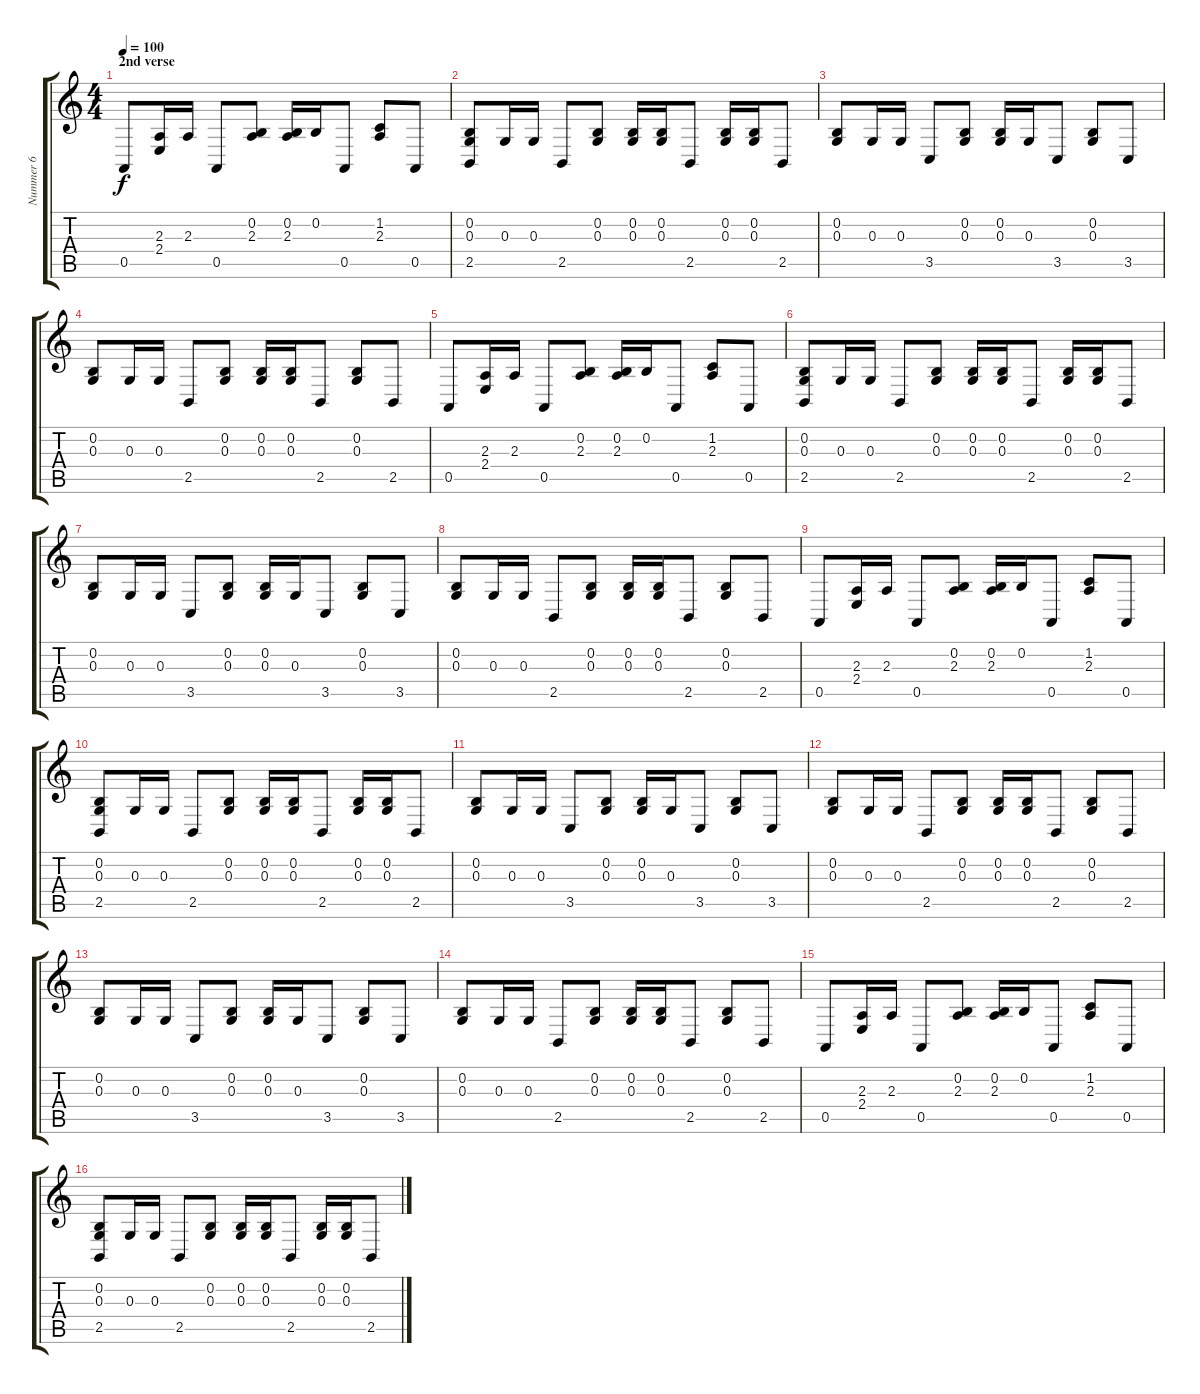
\track ("Nummer 6" "Nummer 6") {instrument tremolostrings}
\staff {score tabs}
\tuning (E4 B3 G3 D3 A2 E2) {hide}
\ts (4 4)
\section ("" "2nd verse")
\tempo 100
\clef g2
\ks c
0.5.8{dy f} (2.3 2.4).16 2.3.16 0.5.8 (0.2 2.3).8 (0.2 2.3).16 0.2.16 0.5.8 (1.2 2.3).8 0.5.8 |
(0.2 0.3 2.5).8 0.3.16 0.3.16 2.5.8 (0.2 0.3).8 (0.2 0.3).16 (0.2 0.3).16 2.5.8 (0.2 0.3).16 (0.2 0.3).16 2.5.8 |
(0.2 0.3).8 0.3.16 0.3.16 3.5.8 (0.2 0.3).8 (0.2 0.3).16 0.3.16 3.5.8 (0.2 0.3).8 3.5.8 |
(0.2 0.3).8 0.3.16 0.3.16 2.5.8 (0.2 0.3).8 (0.2 0.3).16 (0.2 0.3).16 2.5.8 (0.2 0.3).8 2.5.8 |
0.5.8 (2.3 2.4).16 2.3.16 0.5.8 (0.2 2.3).8 (0.2 2.3).16 0.2.16 0.5.8 (1.2 2.3).8 0.5.8 |
(0.2 0.3 2.5).8 0.3.16 0.3.16 2.5.8 (0.2 0.3).8 (0.2 0.3).16 (0.2 0.3).16 2.5.8 (0.2 0.3).16 (0.2 0.3).16 2.5.8 |
(0.2 0.3).8 0.3.16 0.3.16 3.5.8 (0.2 0.3).8 (0.2 0.3).16 0.3.16 3.5.8 (0.2 0.3).8 3.5.8 |
(0.2 0.3).8 0.3.16 0.3.16 2.5.8 (0.2 0.3).8 (0.2 0.3).16 (0.2 0.3).16 2.5.8 (0.2 0.3).8 2.5.8 |
0.5.8 (2.3 2.4).16 2.3.16 0.5.8 (0.2 2.3).8 (0.2 2.3).16 0.2.16 0.5.8 (1.2 2.3).8 0.5.8 |
(0.2 0.3 2.5).8 0.3.16 0.3.16 2.5.8 (0.2 0.3).8 (0.2 0.3).16 (0.2 0.3).16 2.5.8 (0.2 0.3).16 (0.2 0.3).16 2.5.8 |
(0.2 0.3).8 0.3.16 0.3.16 3.5.8 (0.2 0.3).8 (0.2 0.3).16 0.3.16 3.5.8 (0.2 0.3).8 3.5.8 |
(0.2 0.3).8 0.3.16 0.3.16 2.5.8 (0.2 0.3).8 (0.2 0.3).16 (0.2 0.3).16 2.5.8 (0.2 0.3).8 2.5.8 |
(0.2 0.3).8 0.3.16 0.3.16 3.5.8 (0.2 0.3).8 (0.2 0.3).16 0.3.16 3.5.8 (0.2 0.3).8 3.5.8 |
(0.2 0.3).8 0.3.16 0.3.16 2.5.8 (0.2 0.3).8 (0.2 0.3).16 (0.2 0.3).16 2.5.8 (0.2 0.3).8 2.5.8 |
0.5.8 (2.3 2.4).16 2.3.16 0.5.8 (0.2 2.3).8 (0.2 2.3).16 0.2.16 0.5.8 (1.2 2.3).8 0.5.8 |
(0.2 0.3 2.5).8 0.3.16 0.3.16 2.5.8 (0.2 0.3).8 (0.2 0.3).16 (0.2 0.3).16 2.5.8 (0.2 0.3).16 (0.2 0.3).16 2.5.8
